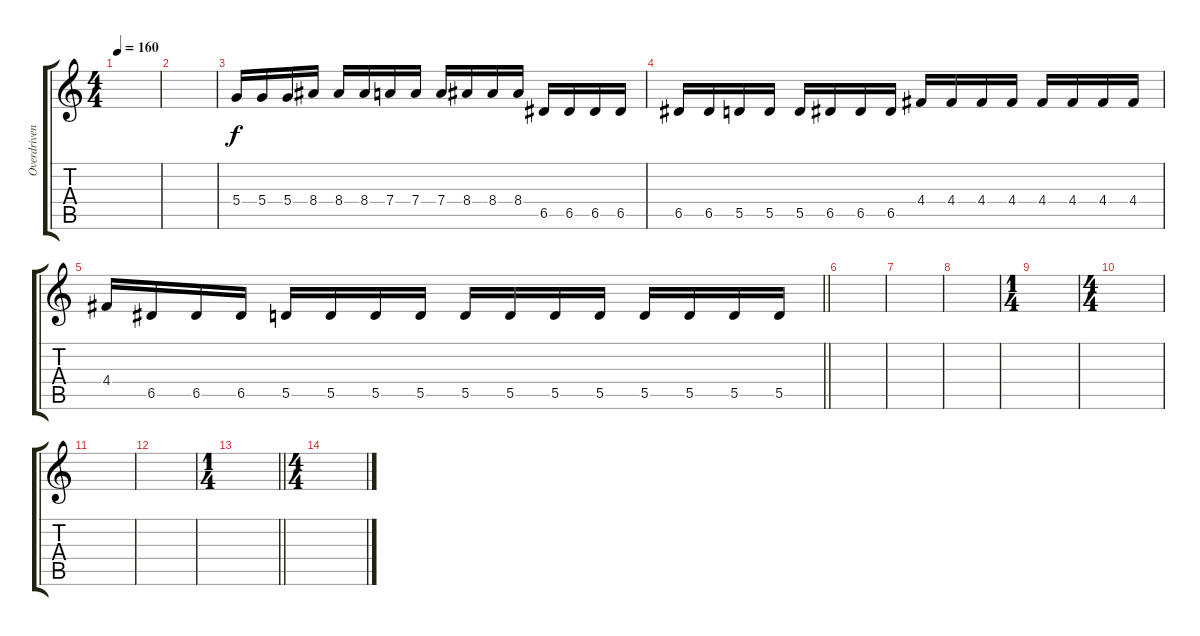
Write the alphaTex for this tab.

\track ("Overdriven Guitar 1" "Overdriven") {instrument overdrivenguitar}
\staff {score tabs}
\tuning (E4 B3 G3 D3 A2 E2) {hide}
\ts (4 4)
\tempo 160
\clef g2
\ks c
|
|
5.4.16 5.4.16 5.4.16 8.4.16 8.4.16 8.4.16 7.4.16 7.4.16 7.4.16 8.4.16 8.4.16 8.4.16 6.5.16 6.5.16 6.5.16 6.5.16 |
6.5.16 6.5.16 5.5.16 5.5.16 5.5.16 6.5.16 6.5.16 6.5.16 4.4.16 4.4.16 4.4.16 4.4.16 4.4.16 4.4.16 4.4.16 4.4.16 |
\barLineRight lightlight
4.4.16 6.5.16 6.5.16 6.5.16 5.5.16 5.5.16 5.5.16 5.5.16 5.5.16 5.5.16 5.5.16 5.5.16 5.5.16 5.5.16 5.5.16 5.5.16 |
\section ("" " ")
|
|
|
\ts (1 4)
|
\ts (4 4)
|
|
|
\ts (1 4)
\barLineRight lightlight
|
\ts (4 4)
